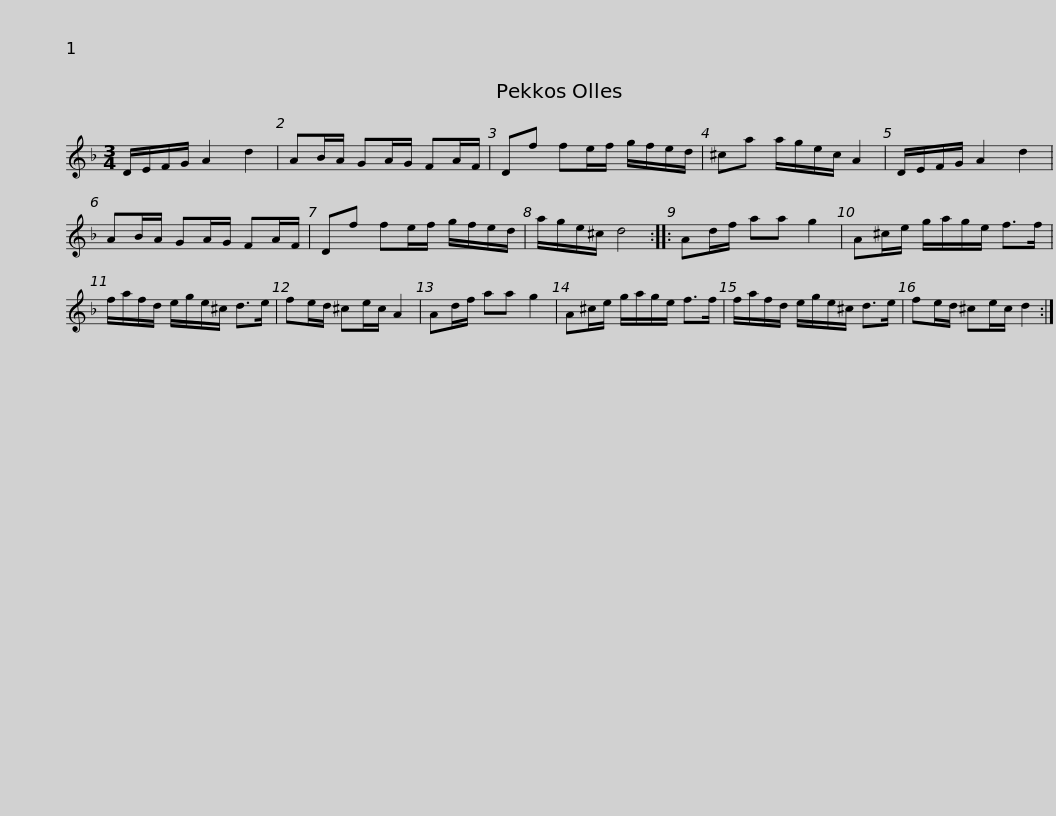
X:1
L:1/8
M:3/4
I:linebreak $
K:Dmin
V:1 treble
V:1
 D/E/F/G/ A2 d2 | AB/A/ GA/G/ FA/F/ | Df fe/f/ g/f/e/d/ | ^ca a/g/e/c/ A2 | D/E/F/G/ A2 d2 | %5
 AB/A/ GA/G/ FA/F/ |$ Df fe/f/ g/f/e/d/ | a/g/e/^c/ d4 :: Ad/f/ aa g2 | A^c/e/ g/a/g/e/ f>f | %10
 f/a/f/d/ e/g/e/^c/ d>e |$ fe/d/ ^ce/c/ A2 | Ad/f/ aa g2 | A^c/e/ g/a/g/e/ f>f | f/a/f/d/ e/g/e/^c/ d>e | %15
 fe/d/ ^ce/c/ d2 :| %16
